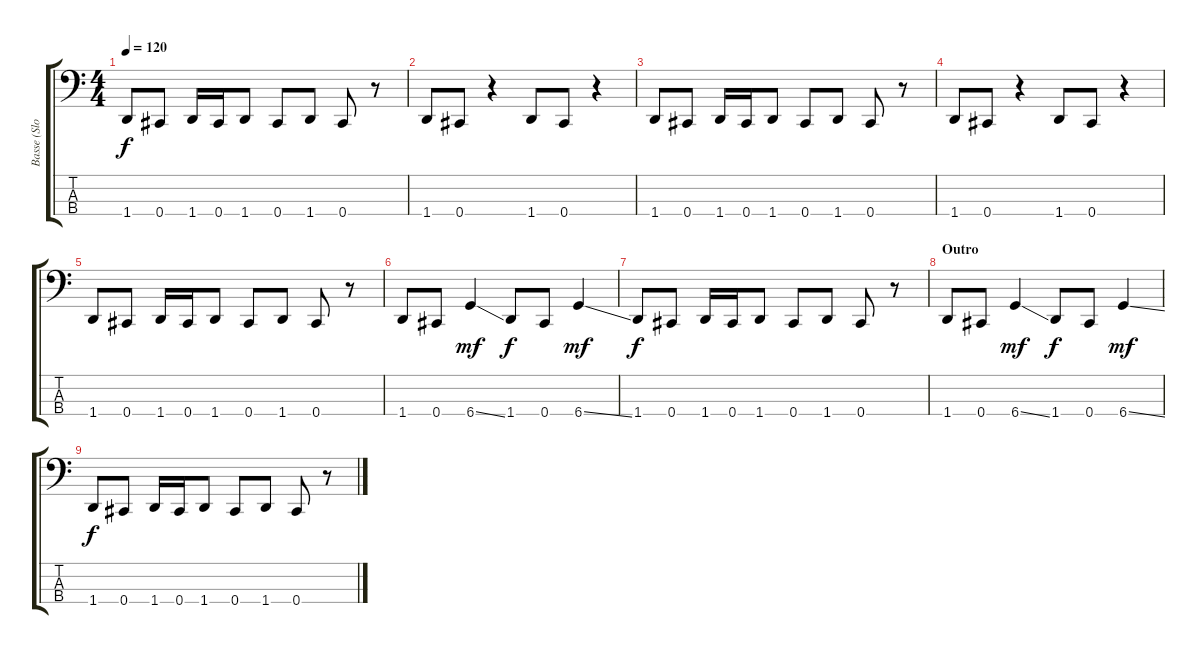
\track ("Basse (Sloane \"Mosey\" Jentry)" "Basse (Slo") {instrument slapbass2}
\staff {score tabs}
\tuning (Gb2 Db2 Ab1 Db1) {hide}
\ts (4 4)
\tempo 120
\clef f4
\ks c
1.4.8{dy f} 0.4.8 1.4.16 0.4.16 1.4.8 0.4.8 1.4.8 0.4.8 r.8 |
1.4.8 0.4.8 r.4 1.4.8 0.4.8 r.4 |
1.4.8 0.4.8 1.4.16 0.4.16 1.4.8 0.4.8 1.4.8 0.4.8 r.8 |
1.4.8 0.4.8 r.4 1.4.8 0.4.8 r.4 |
1.4.8 0.4.8 1.4.16 0.4.16 1.4.8 0.4.8 1.4.8 0.4.8 r.8 |
1.4.8 0.4.8 6.4{ss}.4{dy mf} 1.4.8{dy f} 0.4.8 6.4{ss}.4{dy mf} |
1.4.8{dy f} 0.4.8 1.4.16 0.4.16 1.4.8 0.4.8 1.4.8 0.4.8 r.8 |
\section ("" "Outro")
1.4.8 0.4.8 6.4{ss}.4{dy mf} 1.4.8{dy f} 0.4.8 6.4{ss}.4{dy mf} |
1.4.8{dy f} 0.4.8 1.4.16 0.4.16 1.4.8 0.4.8 1.4.8 0.4.8 r.8
